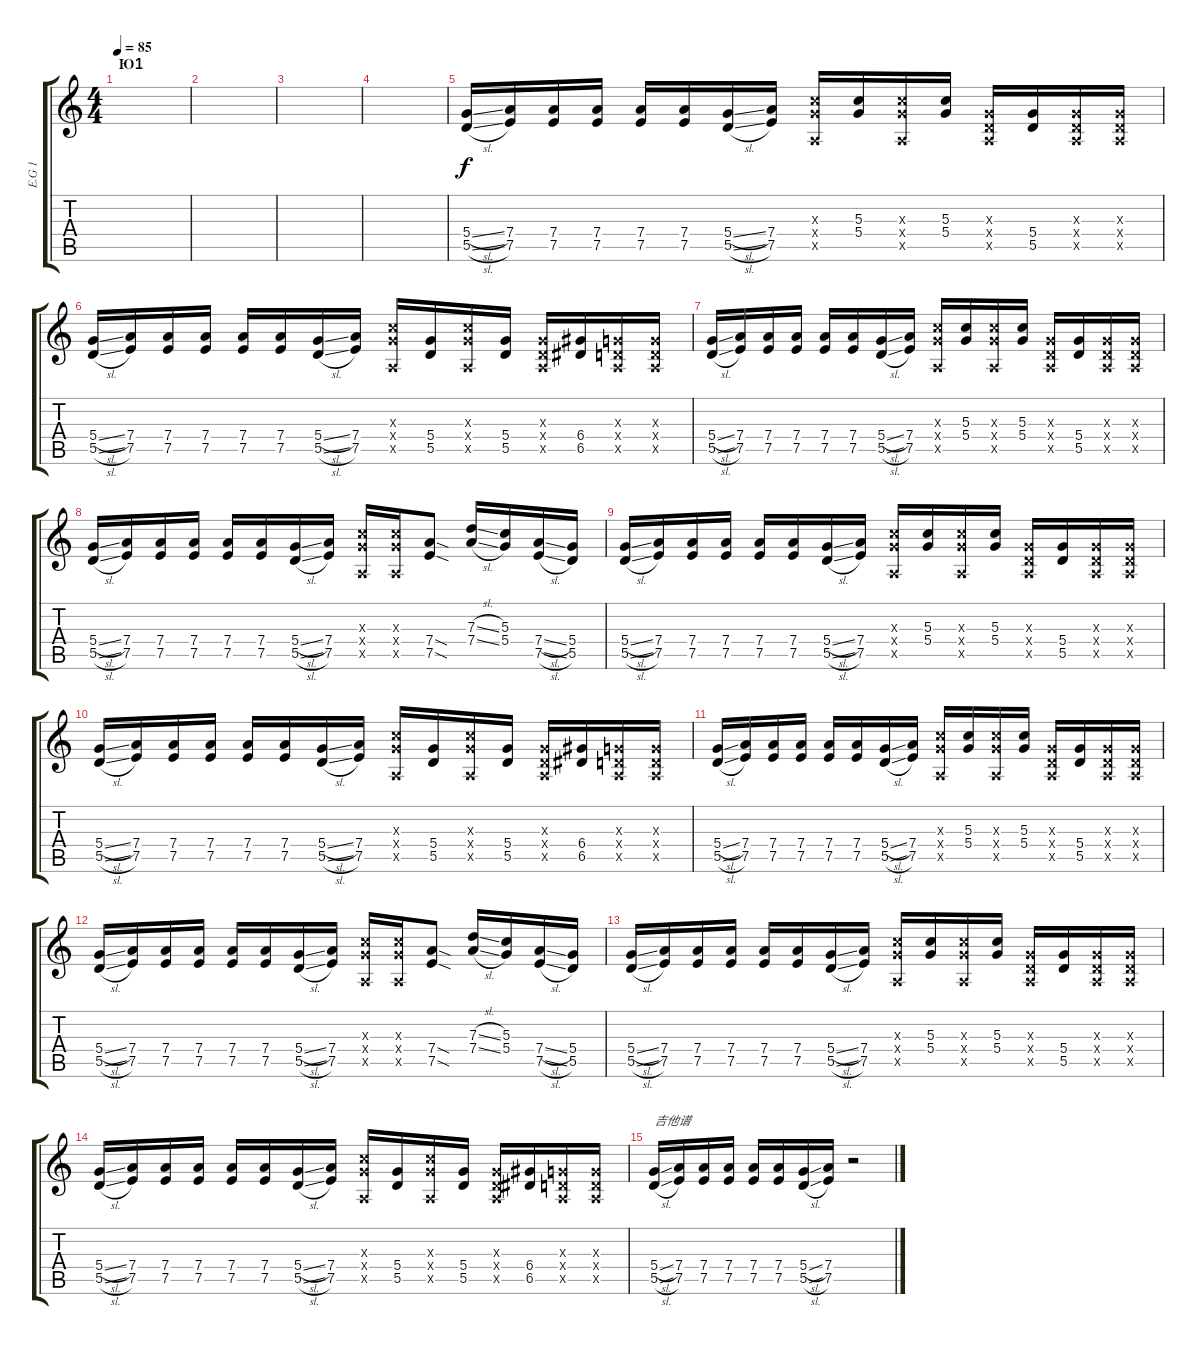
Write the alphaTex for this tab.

\track ("E.G 1" "E.G 1") {instrument overdrivenguitar}
\staff {score tabs}
\tuning (E4 B3 G3 D3 A2 E2) {hide}
\ts (4 4)
\section ("" "Ю")
\tempo 85
\clef g2
\ks c
|
|
|
|
(5.4{sl} 5.5{sl}).16{volume 13 instrument overdrivenguitar} (7.4 7.5).16 (7.4 7.5).16 (7.4 7.5).16 (7.4 7.5).16 (7.4 7.5).16 (5.4{sl} 5.5{sl}).16 (7.4 7.5).16 (5.3{x} 5.4{x} 0.5{x}).16 (5.3 5.4).16 (5.3{x} 5.4{x} 0.5{x}).16 (5.3 5.4).16 (0.3{x} 0.4{x} 0.5{x}).16 (5.4 5.5).16 (0.3{x} 0.4{x} 0.5{x}).16 (0.3{x} 0.4{x} 0.5{x}).16 |
(5.4{sl} 5.5{sl}).16 (7.4 7.5).16 (7.4 7.5).16 (7.4 7.5).16 (7.4 7.5).16 (7.4 7.5).16 (5.4{sl} 5.5{sl}).16 (7.4 7.5).16 (5.3{x} 5.4{x} 0.5{x}).16 (5.4 5.5).16 (5.3{x} 5.4{x} 0.5{x}).16 (5.4 5.5).16 (0.3{x} 0.4{x} 0.5{x}).16 (6.4 6.5).16 (0.3{x} 0.4{x} 0.5{x}).16 (0.3{x} 0.4{x} 0.5{x}).16 |
(5.4{sl} 5.5{sl}).16 (7.4 7.5).16 (7.4 7.5).16 (7.4 7.5).16 (7.4 7.5).16 (7.4 7.5).16 (5.4{sl} 5.5{sl}).16 (7.4 7.5).16 (5.3{x} 5.4{x} 0.5{x}).16 (5.3 5.4).16 (5.3{x} 5.4{x} 0.5{x}).16 (5.3 5.4).16 (0.3{x} 0.4{x} 0.5{x}).16 (5.4 5.5).16 (0.3{x} 0.4{x} 0.5{x}).16 (0.3{x} 0.4{x} 0.5{x}).16 |
(5.4{sl} 5.5{sl}).16 (7.4 7.5).16 (7.4 7.5).16 (7.4 7.5).16 (7.4 7.5).16 (7.4 7.5).16 (5.4{sl} 5.5{sl}).16 (7.4 7.5).16 (5.3{x} 5.4{x} 0.5{x}).16 (5.3{x} 5.4{x} 0.5{x}).16 (7.4{sod} 7.5{sod}).8 (7.3{sl} 7.4{sl}).16 (5.3 5.4).16 (7.4{sl} 7.5{sl}).16 (5.4 5.5).16 |
(5.4{sl} 5.5{sl}).16 (7.4 7.5).16 (7.4 7.5).16 (7.4 7.5).16 (7.4 7.5).16 (7.4 7.5).16 (5.4{sl} 5.5{sl}).16 (7.4 7.5).16 (5.3{x} 5.4{x} 0.5{x}).16 (5.3 5.4).16 (5.3{x} 5.4{x} 0.5{x}).16 (5.3 5.4).16 (0.3{x} 0.4{x} 0.5{x}).16 (5.4 5.5).16 (0.3{x} 0.4{x} 0.5{x}).16 (0.3{x} 0.4{x} 0.5{x}).16 |
(5.4{sl} 5.5{sl}).16 (7.4 7.5).16 (7.4 7.5).16 (7.4 7.5).16 (7.4 7.5).16 (7.4 7.5).16 (5.4{sl} 5.5{sl}).16 (7.4 7.5).16 (5.3{x} 5.4{x} 0.5{x}).16 (5.4 5.5).16 (5.3{x} 5.4{x} 0.5{x}).16 (5.4 5.5).16 (0.3{x} 0.4{x} 0.5{x}).16 (6.4 6.5).16 (0.3{x} 0.4{x} 0.5{x}).16 (0.3{x} 0.4{x} 0.5{x}).16 |
(5.4{sl} 5.5{sl}).16 (7.4 7.5).16 (7.4 7.5).16 (7.4 7.5).16 (7.4 7.5).16 (7.4 7.5).16 (5.4{sl} 5.5{sl}).16 (7.4 7.5).16 (5.3{x} 5.4{x} 0.5{x}).16 (5.3 5.4).16 (5.3{x} 5.4{x} 0.5{x}).16 (5.3 5.4).16 (0.3{x} 0.4{x} 0.5{x}).16 (5.4 5.5).16 (0.3{x} 0.4{x} 0.5{x}).16 (0.3{x} 0.4{x} 0.5{x}).16 |
(5.4{sl} 5.5{sl}).16 (7.4 7.5).16 (7.4 7.5).16 (7.4 7.5).16 (7.4 7.5).16 (7.4 7.5).16 (5.4{sl} 5.5{sl}).16 (7.4 7.5).16 (5.3{x} 5.4{x} 0.5{x}).16 (5.3{x} 5.4{x} 0.5{x}).16 (7.4{sod} 7.5{sod}).8 (7.3{sl} 7.4{sl}).16 (5.3 5.4).16 (7.4{sl} 7.5{sl}).16 (5.4 5.5).16 |
(5.4{sl} 5.5{sl}).16 (7.4 7.5).16 (7.4 7.5).16 (7.4 7.5).16 (7.4 7.5).16 (7.4 7.5).16 (5.4{sl} 5.5{sl}).16 (7.4 7.5).16 (5.3{x} 5.4{x} 0.5{x}).16 (5.3 5.4).16 (5.3{x} 5.4{x} 0.5{x}).16 (5.3 5.4).16 (0.3{x} 0.4{x} 0.5{x}).16 (5.4 5.5).16 (0.3{x} 0.4{x} 0.5{x}).16 (0.3{x} 0.4{x} 0.5{x}).16 |
(5.4{sl} 5.5{sl}).16 (7.4 7.5).16 (7.4 7.5).16 (7.4 7.5).16 (7.4 7.5).16 (7.4 7.5).16 (5.4{sl} 5.5{sl}).16 (7.4 7.5).16 (5.3{x} 5.4{x} 0.5{x}).16 (5.4 5.5).16 (5.3{x} 5.4{x} 0.5{x}).16 (5.4 5.5).16 (0.3{x} 0.4{x} 0.5{x}).16 (6.4 6.5).16 (0.3{x} 0.4{x} 0.5{x}).16 (0.3{x} 0.4{x} 0.5{x}).16 |
(5.4{sl} 5.5{sl}).16{txt "吉他谱"} (7.4 7.5).16 (7.4 7.5).16 (7.4 7.5).16 (7.4 7.5).16 (7.4 7.5).16 (5.4{sl} 5.5{sl}).16 (7.4 7.5).16 r.2
